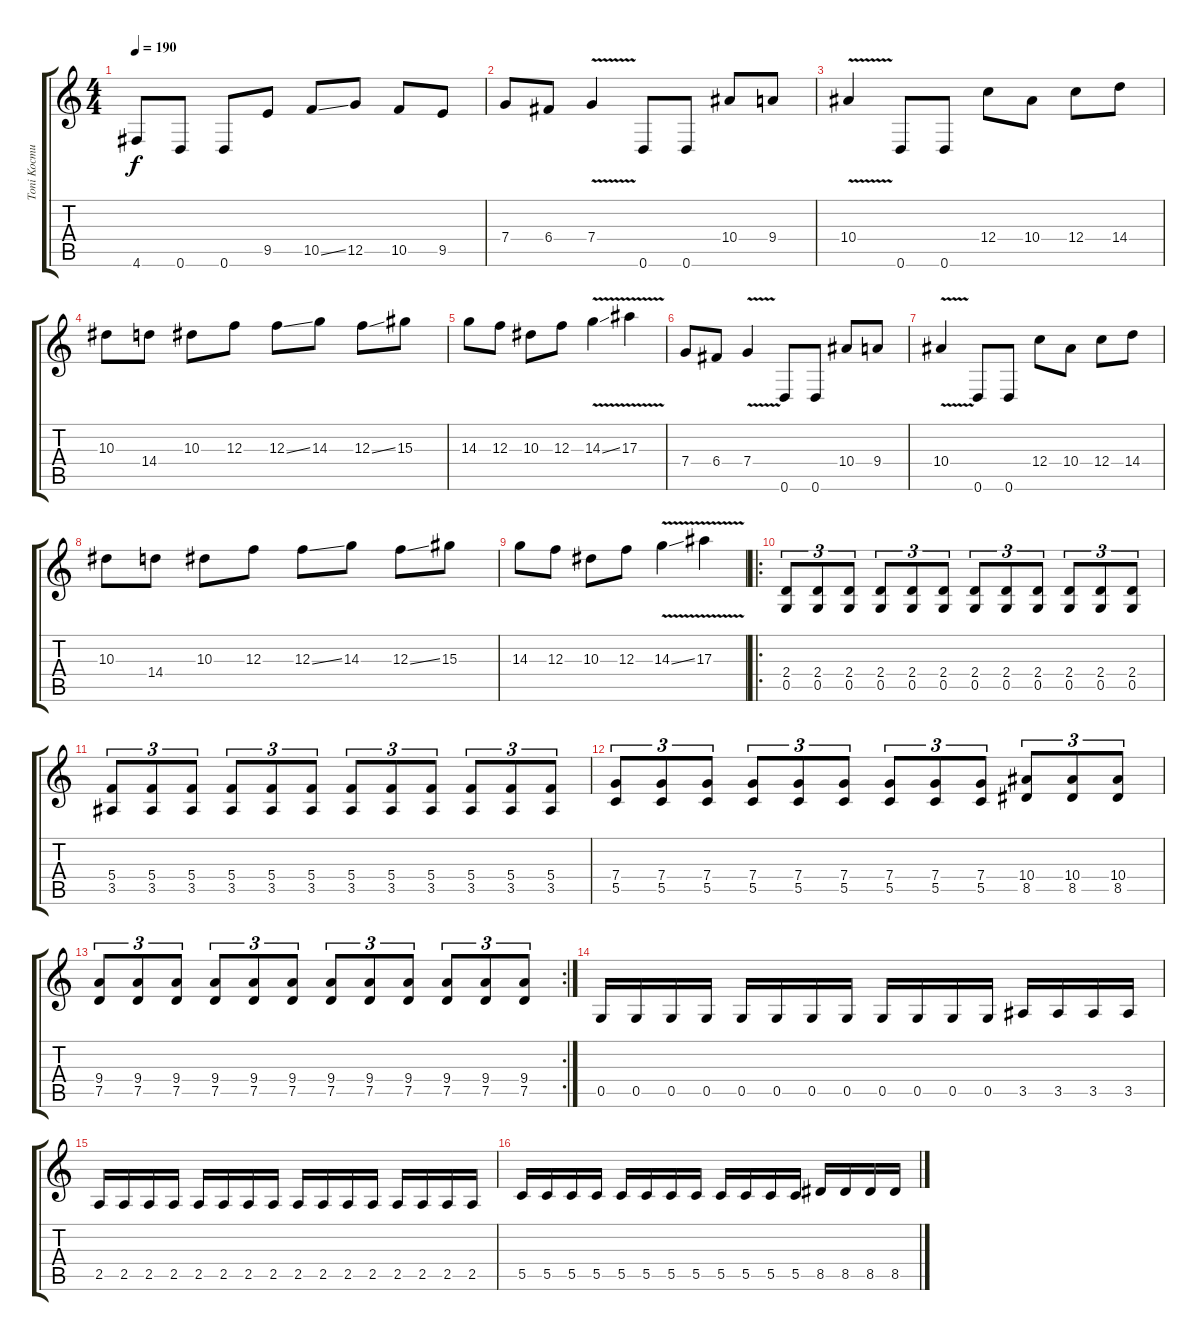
\track ("Toni Kocmut" "Toni Kocmu") {instrument distortionguitar}
\staff {score tabs}
\tuning (D4 A3 F3 C3 G2 D2) {hide}
\ts (4 4)
\tempo 190
\clef g2
\ks c
4.6.8{dy f} 0.6.8 0.6.8 9.5.8 10.5{ss}.8 12.5.8 10.5.8 9.5.8 |
7.4.8 6.4.8 7.4{v}.4 0.6.8 0.6.8 10.4.8 9.4.8 |
10.4{v}.4 0.6.8 0.6.8 12.4.8 10.4.8 12.4.8 14.4.8 |
10.3.8 14.4.8 10.3.8 12.3.8 12.3{ss}.8 14.3.8 12.3{ss}.8 15.3.8 |
14.3.8 12.3.8 10.3.8 12.3.8 14.3{v ss}.4 17.3{v}.4 |
7.4.8 6.4.8 7.4{v}.4 0.6.8 0.6.8 10.4.8 9.4.8 |
10.4{v}.4 0.6.8 0.6.8 12.4.8 10.4.8 12.4.8 14.4.8 |
10.3.8 14.4.8 10.3.8 12.3.8 12.3{ss}.8 14.3.8 12.3{ss}.8 15.3.8 |
14.3.8 12.3.8 10.3.8 12.3.8 14.3{v ss}.4 17.3{v}.4 |
\ro
(2.4 0.5).8{tu (3 2)} (2.4 0.5).8{tu (3 2)} (2.4 0.5).8{tu (3 2)} (2.4 0.5).8{tu (3 2)} (2.4 0.5).8{tu (3 2)} (2.4 0.5).8{tu (3 2)} (2.4 0.5).8{tu (3 2)} (2.4 0.5).8{tu (3 2)} (2.4 0.5).8{tu (3 2)} (2.4 0.5).8{tu (3 2)} (2.4 0.5).8{tu (3 2)} (2.4 0.5).8{tu (3 2)} |
(5.4 3.5).8{tu (3 2)} (5.4 3.5).8{tu (3 2)} (5.4 3.5).8{tu (3 2)} (5.4 3.5).8{tu (3 2)} (5.4 3.5).8{tu (3 2)} (5.4 3.5).8{tu (3 2)} (5.4 3.5).8{tu (3 2)} (5.4 3.5).8{tu (3 2)} (5.4 3.5).8{tu (3 2)} (5.4 3.5).8{tu (3 2)} (5.4 3.5).8{tu (3 2)} (5.4 3.5).8{tu (3 2)} |
(7.4 5.5).8{tu (3 2)} (7.4 5.5).8{tu (3 2)} (7.4 5.5).8{tu (3 2)} (7.4 5.5).8{tu (3 2)} (7.4 5.5).8{tu (3 2)} (7.4 5.5).8{tu (3 2)} (7.4 5.5).8{tu (3 2)} (7.4 5.5).8{tu (3 2)} (7.4 5.5).8{tu (3 2)} (10.4 8.5).8{tu (3 2)} (10.4 8.5).8{tu (3 2)} (10.4 8.5).8{tu (3 2)} |
\rc 2
(9.4 7.5).8{tu (3 2)} (9.4 7.5).8{tu (3 2)} (9.4 7.5).8{tu (3 2)} (9.4 7.5).8{tu (3 2)} (9.4 7.5).8{tu (3 2)} (9.4 7.5).8{tu (3 2)} (9.4 7.5).8{tu (3 2)} (9.4 7.5).8{tu (3 2)} (9.4 7.5).8{tu (3 2)} (9.4 7.5).8{tu (3 2)} (9.4 7.5).8{tu (3 2)} (9.4 7.5).8{tu (3 2)} |
0.5.16 0.5.16 0.5.16 0.5.16 0.5.16 0.5.16 0.5.16 0.5.16 0.5.16 0.5.16 0.5.16 0.5.16 3.5.16 3.5.16 3.5.16 3.5.16 |
2.5.16 2.5.16 2.5.16 2.5.16 2.5.16 2.5.16 2.5.16 2.5.16 2.5.16 2.5.16 2.5.16 2.5.16 2.5.16 2.5.16 2.5.16 2.5.16 |
5.5.16 5.5.16 5.5.16 5.5.16 5.5.16 5.5.16 5.5.16 5.5.16 5.5.16 5.5.16 5.5.16 5.5.16 8.5.16 8.5.16 8.5.16 8.5.16
